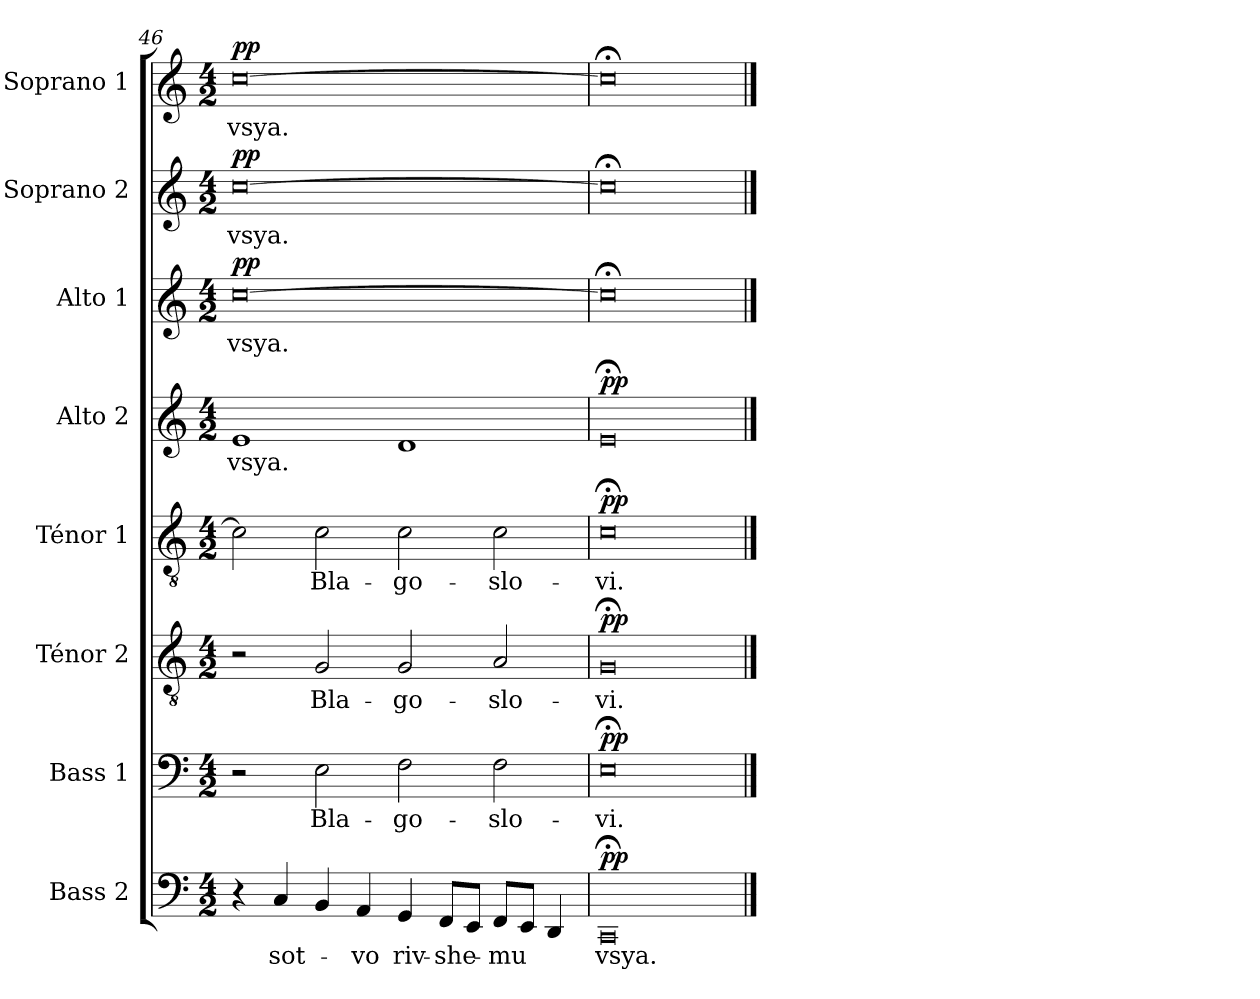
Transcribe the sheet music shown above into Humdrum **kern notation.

**kern	**text	**dynam	**kern	**text	**dynam	**kern	**text	**dynam	**kern	**text	**dynam	**kern	**text	**dynam	**kern	**text	**dynam	**kern	**text	**dynam	**kern	**text	**dynam
*part8	*part8	*part8	*part7	*part7	*part7	*part6	*part6	*part6	*part5	*part5	*part5	*part4	*part4	*part4	*part3	*part3	*part3	*part2	*part2	*part2	*part1	*part1	*part1
*staff8	*staff8	*staff8	*staff7	*staff7	*staff7	*staff6	*staff6	*staff6	*staff5	*staff5	*staff5	*staff4	*staff4	*staff4	*staff3	*staff3	*staff3	*staff2	*staff2	*staff2	*staff1	*staff1	*staff1
*I"Bass 2	*	*	*I"Bass 1	*	*	*I"Ténor 2	*	*	*I"Ténor 1	*	*	*I"Alto 2	*	*	*I"Alto 1	*	*	*I"Soprano 2	*	*	*I"Soprano 1	*	*
*I'B2	*	*	*I'B1	*	*	*I'T2	*	*	*I'T1	*	*	*I'A2	*	*	*I'A1	*	*	*I'S2	*	*	*I'S1	*	*
*clefF4	*	*	*clefF4	*	*	*clefGv2	*	*	*clefGv2	*	*	*clefG2	*	*	*clefG2	*	*	*clefG2	*	*	*clefG2	*	*
*k[]	*	*	*k[]	*	*	*k[]	*	*	*k[]	*	*	*k[]	*	*	*k[]	*	*	*k[]	*	*	*k[]	*	*
*M4/2	*	*	*M4/2	*	*	*M4/2	*	*	*M4/2	*	*	*M4/2	*	*	*M4/2	*	*	*M4/2	*	*	*M4/2	*	*
=46	=46	=46	=46	=46	=46	=46	=46	=46	=46	=46	=46	=46	=46	=46	=46	=46	=46	=46	=46	=46	=46	=46	=46
!	!	!	!	!	!	!	!	!	!	!	!	!	!LO:LY:b	!	!	!LO:LY:b	!LO:DY:a	!	!LO:LY:b	!LO:DY:a	!	!LO:LY:b	!LO:DY:a
4r	.	.	2r	.	.	2r	.	.	2c\]	.	.	1e	vsya.	.	[0cc	vsya.	pp	[0cc	vsya.	pp	[0cc	vsya.	pp
!	!LO:LY:b	!	!	!	!	!	!	!	!	!	!	!	!	!	!	!	!	!	!	!	!	!	!
4C/	sot-	.	.	.	.	.	.	.	.	.	.	.	.	.	.	.	.	.	.	.	.	.	.
!	!	!	!	!LO:LY:b	!	!	!LO:LY:b	!	!	!LO:LY:b	!	!	!	!	!	!	!	!	!	!	!	!	!
4BB/	.	.	2E\	Bla-	.	2G/	Bla-	.	2c\	Bla-	.	.	.	.	.	.	.	.	.	.	.	.	.
!	!LO:LY:b	!	!	!	!	!	!	!	!	!	!	!	!	!	!	!	!	!	!	!	!	!	!
4AA/	-vo	.	.	.	.	.	.	.	.	.	.	.	.	.	.	.	.	.	.	.	.	.	.
!	!LO:LY:b	!	!	!LO:LY:b	!	!	!LO:LY:b	!	!	!LO:LY:b	!	!	!	!	!	!	!	!	!	!	!	!	!
4GG/	riv-	.	2F\	-go-	.	2G/	-go-	.	2c\	-go-	.	1d	.	.	.	.	.	.	.	.	.	.	.
!	!LO:LY:b	!	!	!	!	!	!	!	!	!	!	!	!	!	!	!	!	!	!	!	!	!	!
8FF/L	-she-	.	.	.	.	.	.	.	.	.	.	.	.	.	.	.	.	.	.	.	.	.	.
8EE/J	.	.	.	.	.	.	.	.	.	.	.	.	.	.	.	.	.	.	.	.	.	.	.
!	!LO:LY:b	!	!	!LO:LY:b	!	!	!LO:LY:b	!	!	!LO:LY:b	!	!	!	!	!	!	!	!	!	!	!	!	!
8FF/L	-mu	.	2F\	-slo-	.	2A/	-slo-	.	2c\	-slo-	.	.	.	.	.	.	.	.	.	.	.	.	.
8EE/J	.	.	.	.	.	.	.	.	.	.	.	.	.	.	.	.	.	.	.	.	.	.	.
4DD/	.	.	.	.	.	.	.	.	.	.	.	.	.	.	.	.	.	.	.	.	.	.	.
=47	=47	=47	=47	=47	=47	=47	=47	=47	=47	=47	=47	=47	=47	=47	=47	=47	=47	=47	=47	=47	=47	=47	=47
!	!LO:LY:b	!LO:DY:a	!	!LO:LY:b	!LO:DY:a	!	!LO:LY:b	!LO:DY:a	!	!LO:LY:b	!LO:DY:a	!	!	!LO:DY:a	!	!	!	!	!	!	!	!	!
0CC;<	vsya.	pp	0E;<	-vi.	pp	0G;<	-vi.	pp	0c;<	-vi.	pp	0e;<	.	pp	0cc;<]	.	.	0cc;<]	.	.	0cc;<]	.	.
==	==	==	==	==	==	==	==	==	==	==	==	==	==	==	==	==	==	==	==	==	==	==	==
*-	*-	*-	*-	*-	*-	*-	*-	*-	*-	*-	*-	*-	*-	*-	*-	*-	*-	*-	*-	*-	*-	*-	*-
